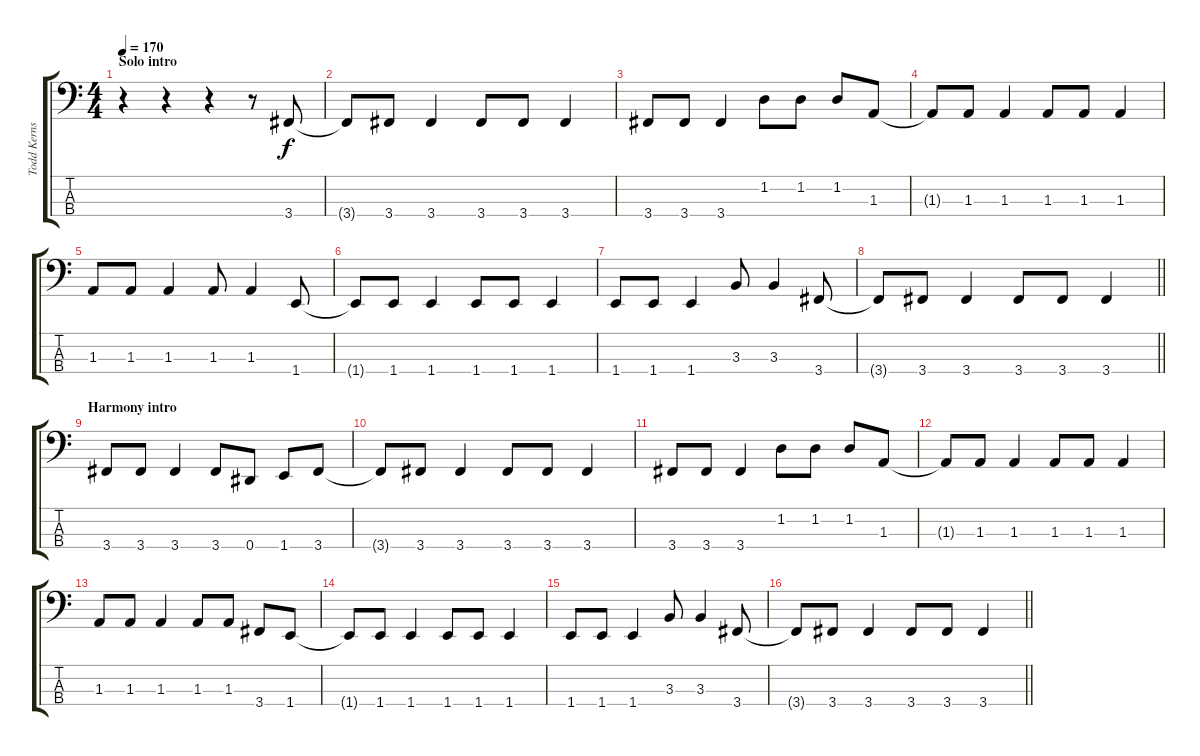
\track ("Todd Kerns" "Todd Kerns") {instrument electricbasspick}
\staff {score tabs}
\tuning (Gb2 Db2 Ab1 Eb1) {hide}
\ts (4 4)
\section ("" "Solo intro")
\tempo 170
\clef f4
\ks c
r.4{dy f} r.4 r.4 r.8 3.4.8 |
3.4{t}.8 3.4.8 3.4.4 3.4.8 3.4.8 3.4.4 |
3.4.8 3.4.8 3.4.4 1.2.8 1.2.8 1.2.8 1.3.8 |
1.3{t}.8 1.3.8 1.3.4 1.3.8 1.3.8 1.3.4 |
1.3.8 1.3.8 1.3.4 1.3.8 1.3.4 1.4.8 |
1.4{t}.8 1.4.8 1.4.4 1.4.8 1.4.8 1.4.4 |
1.4.8 1.4.8 1.4.4 3.3.8 3.3.4 3.4.8 |
\barLineRight lightlight
3.4{t}.8 3.4.8 3.4.4 3.4.8 3.4.8 3.4.4 |
\section ("" "Harmony intro")
3.4.8 3.4.8 3.4.4 3.4.8 0.4.8 1.4.8 3.4.8 |
3.4{t}.8 3.4.8 3.4.4 3.4.8 3.4.8 3.4.4 |
3.4.8 3.4.8 3.4.4 1.2.8 1.2.8 1.2.8 1.3.8 |
1.3{t}.8 1.3.8 1.3.4 1.3.8 1.3.8 1.3.4 |
1.3.8 1.3.8 1.3.4 1.3.8 1.3.8 3.4.8 1.4.8 |
1.4{t}.8 1.4.8 1.4.4 1.4.8 1.4.8 1.4.4 |
1.4.8 1.4.8 1.4.4 3.3.8 3.3.4 3.4.8 |
\barLineRight lightlight
3.4{t}.8 3.4.8 3.4.4 3.4.8 3.4.8 3.4.4
